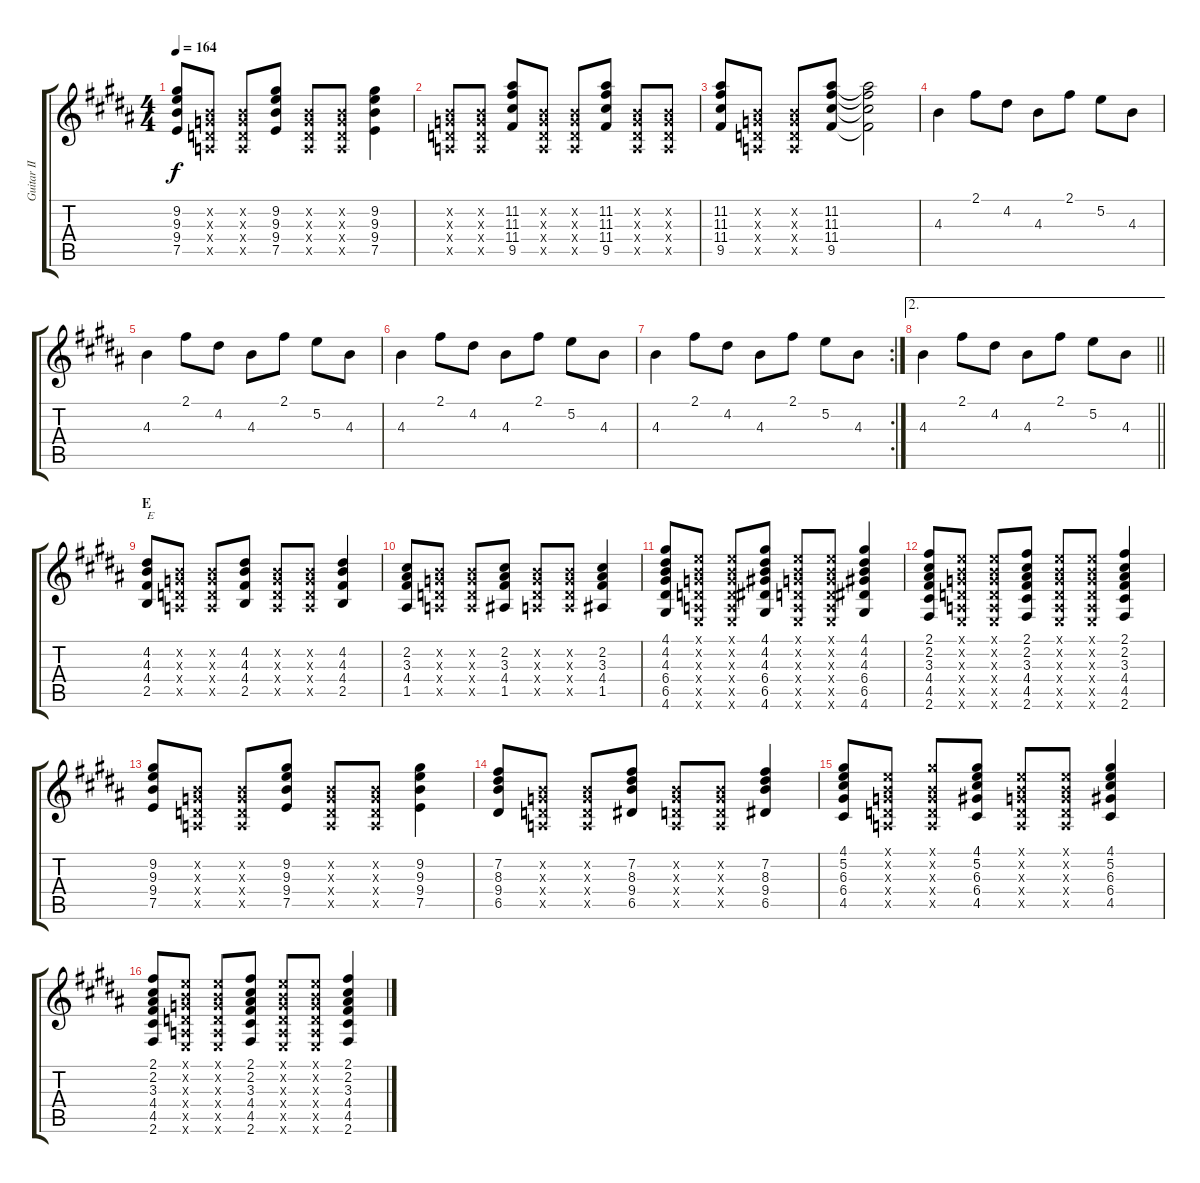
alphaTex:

\track ("Guitar II" "Guitar II") {instrument distortionguitar}
\staff {score tabs}
\tuning (E4 B3 G3 D3 A2 E2) {hide}
\ts (4 4)
\tempo 164
\clef g2
\ks b
(9.2 9.3 9.4 7.5).8{dy f} (0.2{x} 0.3{x} 0.4{x} 0.5{x}).8 (0.2{x} 0.3{x} 0.4{x} 0.5{x}).8 (9.2 9.3 9.4 7.5).8 (0.2{x} 0.3{x} 0.4{x} 0.5{x}).8 (0.2{x} 0.3{x} 0.4{x} 0.5{x}).8 (9.2 9.3 9.4 7.5).4 |
(0.2{x} 0.3{x} 0.4{x} 0.5{x}).8 (0.2{x} 0.3{x} 0.4{x} 0.5{x}).8 (11.2 11.3 11.4 9.5).8 (0.2{x} 0.3{x} 0.4{x} 0.5{x}).8 (0.2{x} 0.3{x} 0.4{x} 0.5{x}).8 (11.2 11.3 11.4 9.5).8 (0.2{x} 0.3{x} 0.4{x} 0.5{x}).8 (0.2{x} 0.3{x} 0.4{x} 0.5{x}).8 |
(11.2 11.3 11.4 9.5).8 (0.2{x} 0.3{x} 0.4{x} 0.5{x}).8 (0.2{x} 0.3{x} 0.4{x} 0.5{x}).8 (11.2 11.3 11.4 9.5).8 (11.2{t} 11.3{t} 11.4{t} 9.5{t}).2 |
4.3.4{volume 14} 2.1.8 4.2.8 4.3.8 2.1.8 5.2.8 4.3.8 |
4.3.4 2.1.8 4.2.8 4.3.8 2.1.8 5.2.8 4.3.8 |
4.3.4 2.1.8 4.2.8 4.3.8 2.1.8 5.2.8 4.3.8 |
\rc 2
4.3.4 2.1.8 4.2.8 4.3.8 2.1.8 5.2.8 4.3.8 |
\ae 2
\barLineRight lightlight
4.3.4 2.1.8 4.2.8 4.3.8 2.1.8 5.2.8 4.3.8 |
\section ("" "E")
(4.2 4.3 4.4 2.5).8{txt "E" volume 11} (0.2{x} 0.3{x} 0.4{x} 0.5{x}).8 (0.2{x} 0.3{x} 0.4{x} 0.5{x}).8 (4.2 4.3 4.4 2.5).8 (0.2{x} 0.3{x} 0.4{x} 0.5{x}).8 (0.2{x} 0.3{x} 0.4{x} 0.5{x}).8 (4.2 4.3 4.4 2.5).4 |
(2.2 3.3 4.4 1.5).8 (0.2{x} 0.3{x} 0.4{x} 0.5{x}).8 (0.2{x} 0.3{x} 0.4{x} 0.5{x}).8 (2.2 3.3 4.4 1.5).8 (0.2{x} 0.3{x} 0.4{x} 0.5{x}).8 (0.2{x} 0.3{x} 0.4{x} 0.5{x}).8 (2.2 3.3 4.4 1.5).4 |
(4.1 4.2 4.3 6.4 6.5 4.6).8 (0.1{x} 0.2{x} 0.3{x} 0.4{x} 0.5{x} 0.6{x}).8 (0.1{x} 0.2{x} 0.3{x} 0.4{x} 0.5{x} 0.6{x}).8 (4.1 4.2 4.3 6.4 6.5 4.6).8 (0.1{x} 0.2{x} 0.3{x} 0.4{x} 0.5{x} 0.6{x}).8 (0.1{x} 0.2{x} 0.3{x} 0.4{x} 0.5{x} 0.6{x}).8 (4.1 4.2 4.3 6.4 6.5 4.6).4 |
(2.1 2.2 3.3 4.4 4.5 2.6).8 (0.1{x} 0.2{x} 0.3{x} 0.4{x} 0.5{x} 0.6{x}).8 (0.1{x} 0.2{x} 0.3{x} 0.4{x} 0.5{x} 0.6{x}).8 (2.1 2.2 3.3 4.4 4.5 2.6).8 (0.1{x} 0.2{x} 0.3{x} 0.4{x} 0.5{x} 0.6{x}).8 (0.1{x} 0.2{x} 0.3{x} 0.4{x} 0.5{x} 0.6{x}).8 (2.1 2.2 3.3 4.4 4.5 2.6).4 |
(9.2 9.3 9.4 7.5).8 (0.2{x} 0.3{x} 0.4{x} 0.5{x}).8 (0.2{x} 0.3{x} 0.4{x} 0.5{x}).8 (9.2 9.3 9.4 7.5).8 (0.2{x} 0.3{x} 0.4{x} 0.5{x}).8 (0.2{x} 0.3{x} 0.4{x} 0.5{x}).8 (9.2 9.3 9.4 7.5).4 |
(7.2 8.3 9.4 6.5).8 (0.2{x} 0.3{x} 0.4{x} 0.5{x}).8 (0.2{x} 0.3{x} 0.4{x} 0.5{x}).8 (7.2 8.3 9.4 6.5).8 (0.2{x} 0.3{x} 0.4{x} 0.5{x}).8 (0.2{x} 0.3{x} 0.4{x} 0.5{x}).8 (7.2 8.3 9.4 6.5).4 |
(4.1 5.2 6.3 6.4 4.5).8 (0.1{x} 0.2{x} 0.3{x} 0.4{x} 0.5{x}).8 (4.1{x} 0.2{x} 0.3{x} 0.4{x} 0.5{x}).8 (4.1 5.2 6.3 6.4 4.5).8 (0.1{x} 0.2{x} 0.3{x} 0.4{x} 0.5{x}).8 (0.1{x} 0.2{x} 0.3{x} 0.4{x} 0.5{x}).8 (4.1 5.2 6.3 6.4 4.5).4 |
(2.1 2.2 3.3 4.4 4.5 2.6).8 (0.1{x} 0.2{x} 0.3{x} 0.4{x} 0.5{x} 0.6{x}).8 (0.1{x} 0.2{x} 0.3{x} 0.4{x} 0.5{x} 0.6{x}).8 (2.1 2.2 3.3 4.4 4.5 2.6).8 (0.1{x} 0.2{x} 0.3{x} 0.4{x} 0.5{x} 0.6{x}).8 (0.1{x} 0.2{x} 0.3{x} 0.4{x} 0.5{x} 0.6{x}).8 (2.1 2.2 3.3 4.4 4.5 2.6).4
